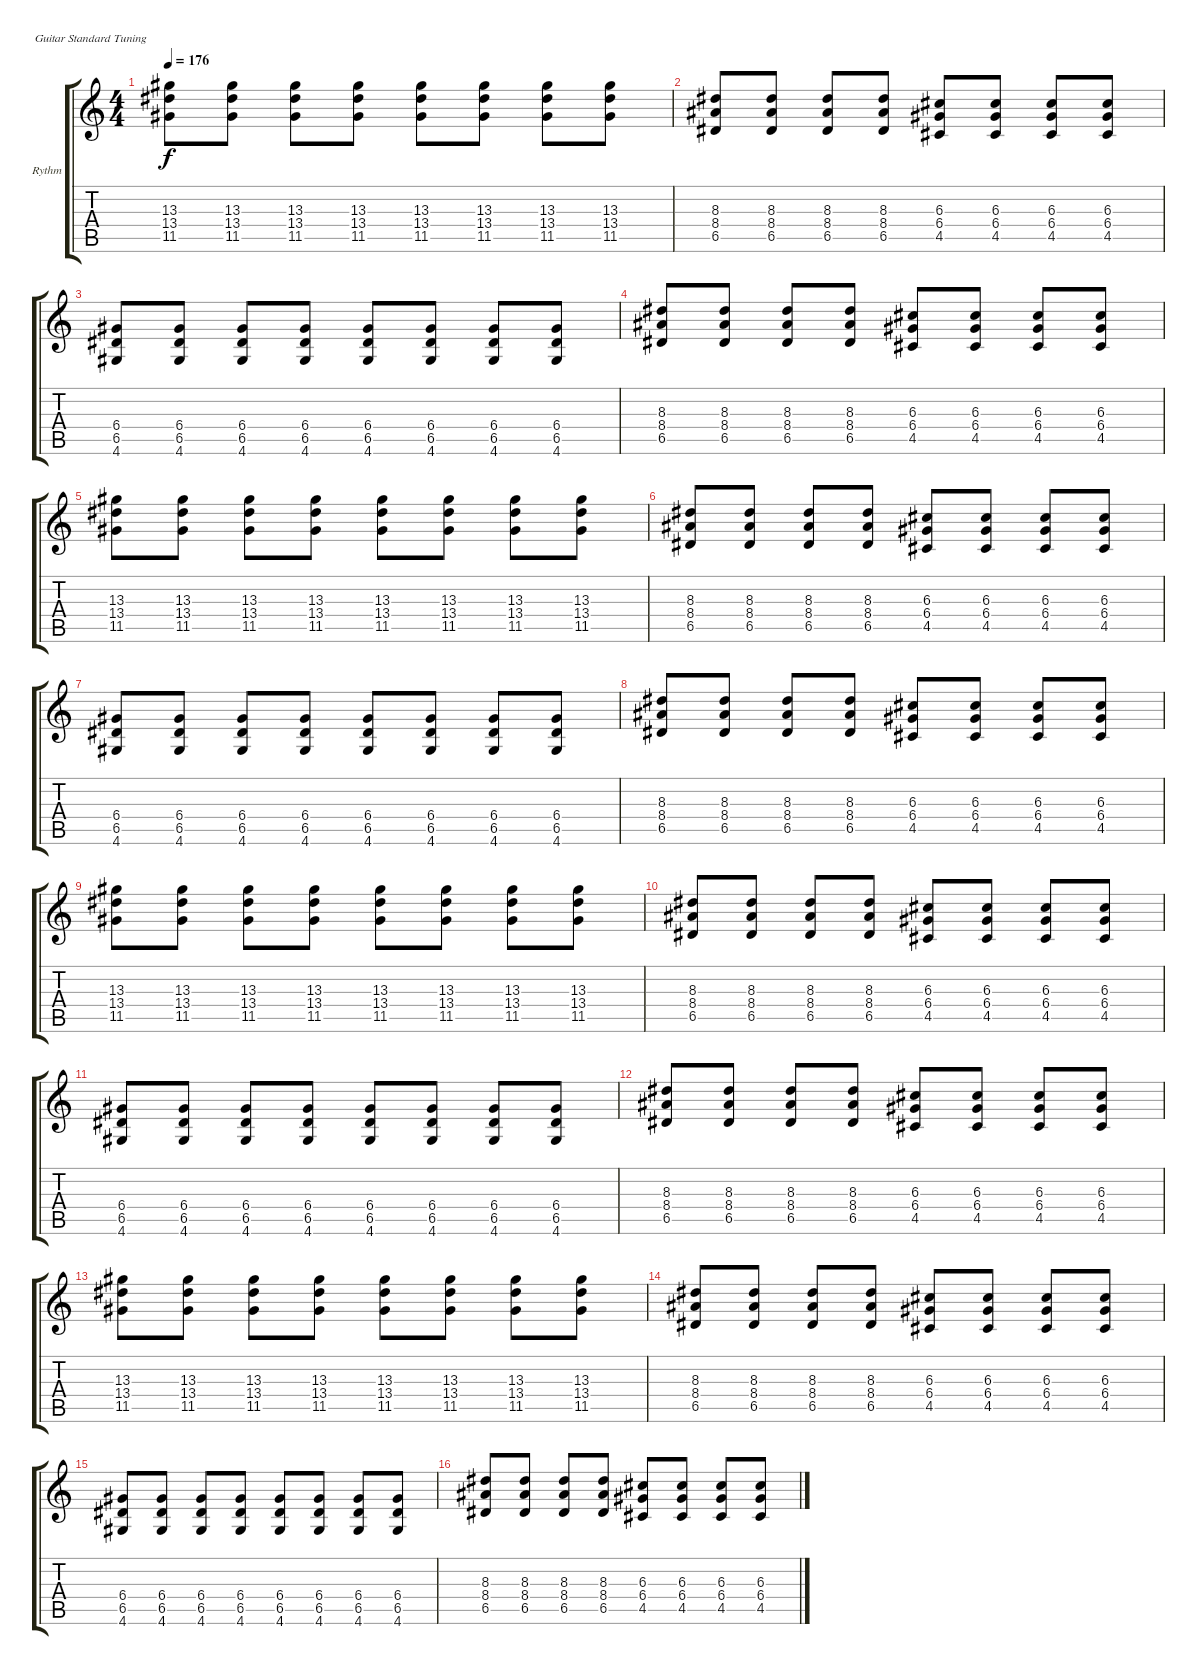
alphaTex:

\defaultSystemsLayout 4
\bracketExtendMode groupsimilarinstruments
\firstSystemTrackNameOrientation horizontal
\otherSystemsTrackNameOrientation horizontal
\track ("Rythm" "Rythm") {instrument distortionguitar}
\staff {score tabs}
\tuning (E4 B3 G3 D3 A2 E2)
\ts (4 4)
\tempo 176
\clef g2
\ks c
(11.5 13.4 13.3).8{dy f} (11.5 13.4 13.3).8 (11.5 13.4 13.3).8 (11.5 13.4 13.3).8 (11.5 13.4 13.3).8 (11.5 13.4 13.3).8 (11.5 13.4 13.3).8 (11.5 13.4 13.3).8 |
(6.5 8.4 8.3).8 (6.5 8.4 8.3).8 (6.5 8.4 8.3).8 (6.5 8.4 8.3).8 (4.5 6.4 6.3).8 (4.5 6.4 6.3).8 (4.5 6.4 6.3).8 (4.5 6.4 6.3).8 |
(4.6 6.5 6.4).8 (4.6 6.5 6.4).8 (4.6 6.5 6.4).8 (4.6 6.5 6.4).8 (4.6 6.5 6.4).8 (4.6 6.5 6.4).8 (4.6 6.5 6.4).8 (4.6 6.5 6.4).8 |
(6.5 8.4 8.3).8 (6.5 8.4 8.3).8 (6.5 8.4 8.3).8 (6.5 8.4 8.3).8 (4.5 6.4 6.3).8 (4.5 6.4 6.3).8 (4.5 6.4 6.3).8 (4.5 6.4 6.3).8 |
(11.5 13.4 13.3).8 (11.5 13.4 13.3).8 (11.5 13.4 13.3).8 (11.5 13.4 13.3).8 (11.5 13.4 13.3).8 (11.5 13.4 13.3).8 (11.5 13.4 13.3).8 (11.5 13.4 13.3).8 |
(6.5 8.4 8.3).8 (6.5 8.4 8.3).8 (6.5 8.4 8.3).8 (6.5 8.4 8.3).8 (4.5 6.4 6.3).8 (4.5 6.4 6.3).8 (4.5 6.4 6.3).8 (4.5 6.4 6.3).8 |
(4.6 6.5 6.4).8 (4.6 6.5 6.4).8 (4.6 6.5 6.4).8 (4.6 6.5 6.4).8 (4.6 6.5 6.4).8 (4.6 6.5 6.4).8 (4.6 6.5 6.4).8 (4.6 6.5 6.4).8 |
(6.5 8.4 8.3).8 (6.5 8.4 8.3).8 (6.5 8.4 8.3).8 (6.5 8.4 8.3).8 (4.5 6.4 6.3).8 (4.5 6.4 6.3).8 (4.5 6.4 6.3).8 (4.5 6.4 6.3).8 |
(11.5 13.4 13.3).8 (11.5 13.4 13.3).8 (11.5 13.4 13.3).8 (11.5 13.4 13.3).8 (11.5 13.4 13.3).8 (11.5 13.4 13.3).8 (11.5 13.4 13.3).8 (11.5 13.4 13.3).8 |
(6.5 8.4 8.3).8 (6.5 8.4 8.3).8 (6.5 8.4 8.3).8 (6.5 8.4 8.3).8 (4.5 6.4 6.3).8 (4.5 6.4 6.3).8 (4.5 6.4 6.3).8 (4.5 6.4 6.3).8 |
(4.6 6.5 6.4).8 (4.6 6.5 6.4).8 (4.6 6.5 6.4).8 (4.6 6.5 6.4).8 (4.6 6.5 6.4).8 (4.6 6.5 6.4).8 (4.6 6.5 6.4).8 (4.6 6.5 6.4).8 |
(6.5 8.4 8.3).8 (6.5 8.4 8.3).8 (6.5 8.4 8.3).8 (6.5 8.4 8.3).8 (4.5 6.4 6.3).8 (4.5 6.4 6.3).8 (4.5 6.4 6.3).8 (4.5 6.4 6.3).8 |
(11.5 13.4 13.3).8 (11.5 13.4 13.3).8 (11.5 13.4 13.3).8 (11.5 13.4 13.3).8 (11.5 13.4 13.3).8 (11.5 13.4 13.3).8 (11.5 13.4 13.3).8 (11.5 13.4 13.3).8 |
(6.5 8.4 8.3).8 (6.5 8.4 8.3).8 (6.5 8.4 8.3).8 (6.5 8.4 8.3).8 (4.5 6.4 6.3).8 (4.5 6.4 6.3).8 (4.5 6.4 6.3).8 (4.5 6.4 6.3).8 |
(4.6 6.5 6.4).8 (4.6 6.5 6.4).8 (4.6 6.5 6.4).8 (4.6 6.5 6.4).8 (4.6 6.5 6.4).8 (4.6 6.5 6.4).8 (4.6 6.5 6.4).8 (4.6 6.5 6.4).8 |
(6.5 8.4 8.3).8 (6.5 8.4 8.3).8 (6.5 8.4 8.3).8 (6.5 8.4 8.3).8 (4.5 6.4 6.3).8 (4.5 6.4 6.3).8 (4.5 6.4 6.3).8 (4.5 6.4 6.3).8
